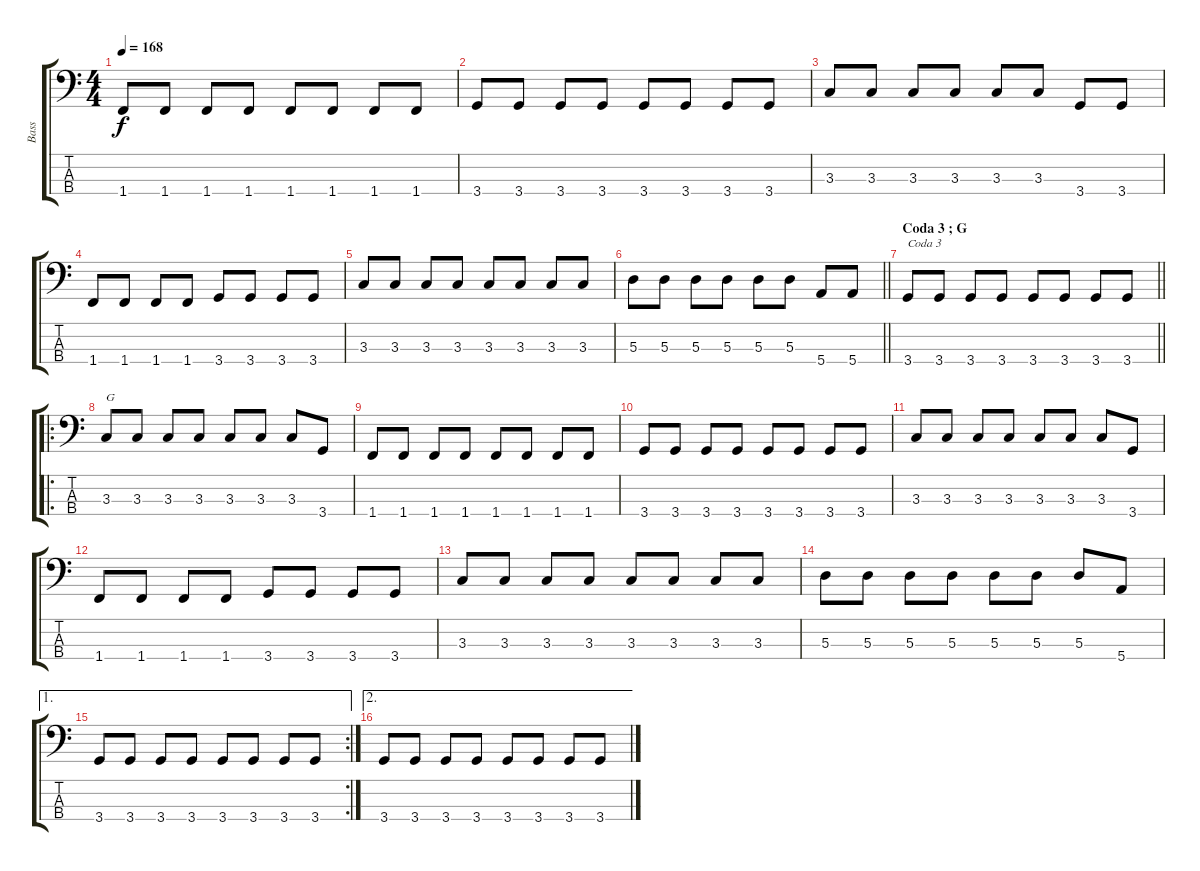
\track ("Bass" "Bass") {instrument electricbasspick}
\staff {score tabs}
\tuning (G2 D2 A1 E1) {hide}
\ts (4 4)
\tempo 168
\clef f4
\ks c
1.4.8{dy f} 1.4.8 1.4.8 1.4.8 1.4.8 1.4.8 1.4.8 1.4.8 |
3.4.8 3.4.8 3.4.8 3.4.8 3.4.8 3.4.8 3.4.8 3.4.8 |
3.3.8 3.3.8 3.3.8 3.3.8 3.3.8 3.3.8 3.4.8 3.4.8 |
1.4.8 1.4.8 1.4.8 1.4.8 3.4.8 3.4.8 3.4.8 3.4.8 |
3.3.8 3.3.8 3.3.8 3.3.8 3.3.8 3.3.8 3.3.8 3.3.8 |
\barLineRight lightlight
5.3.8 5.3.8 5.3.8 5.3.8 5.3.8 5.3.8 5.4.8 5.4.8 |
\section ("" "Coda 3 ; G")
\barLineRight lightlight
3.4.8{txt "Coda 3"} 3.4.8 3.4.8 3.4.8 3.4.8 3.4.8 3.4.8 3.4.8 |
\ro
3.3.8{txt "G"} 3.3.8 3.3.8 3.3.8 3.3.8 3.3.8 3.3.8 3.4.8 |
1.4.8 1.4.8 1.4.8 1.4.8 1.4.8 1.4.8 1.4.8 1.4.8 |
3.4.8 3.4.8 3.4.8 3.4.8 3.4.8 3.4.8 3.4.8 3.4.8 |
3.3.8 3.3.8 3.3.8 3.3.8 3.3.8 3.3.8 3.3.8 3.4.8 |
1.4.8 1.4.8 1.4.8 1.4.8 3.4.8 3.4.8 3.4.8 3.4.8 |
3.3.8 3.3.8 3.3.8 3.3.8 3.3.8 3.3.8 3.3.8 3.3.8 |
5.3.8 5.3.8 5.3.8 5.3.8 5.3.8 5.3.8 5.3.8 5.4.8 |
\ae 1
\rc 2
3.4.8 3.4.8 3.4.8 3.4.8 3.4.8 3.4.8 3.4.8 3.4.8 |
\ae 2
3.4.8 3.4.8 3.4.8 3.4.8 3.4.8 3.4.8 3.4.8 3.4.8
